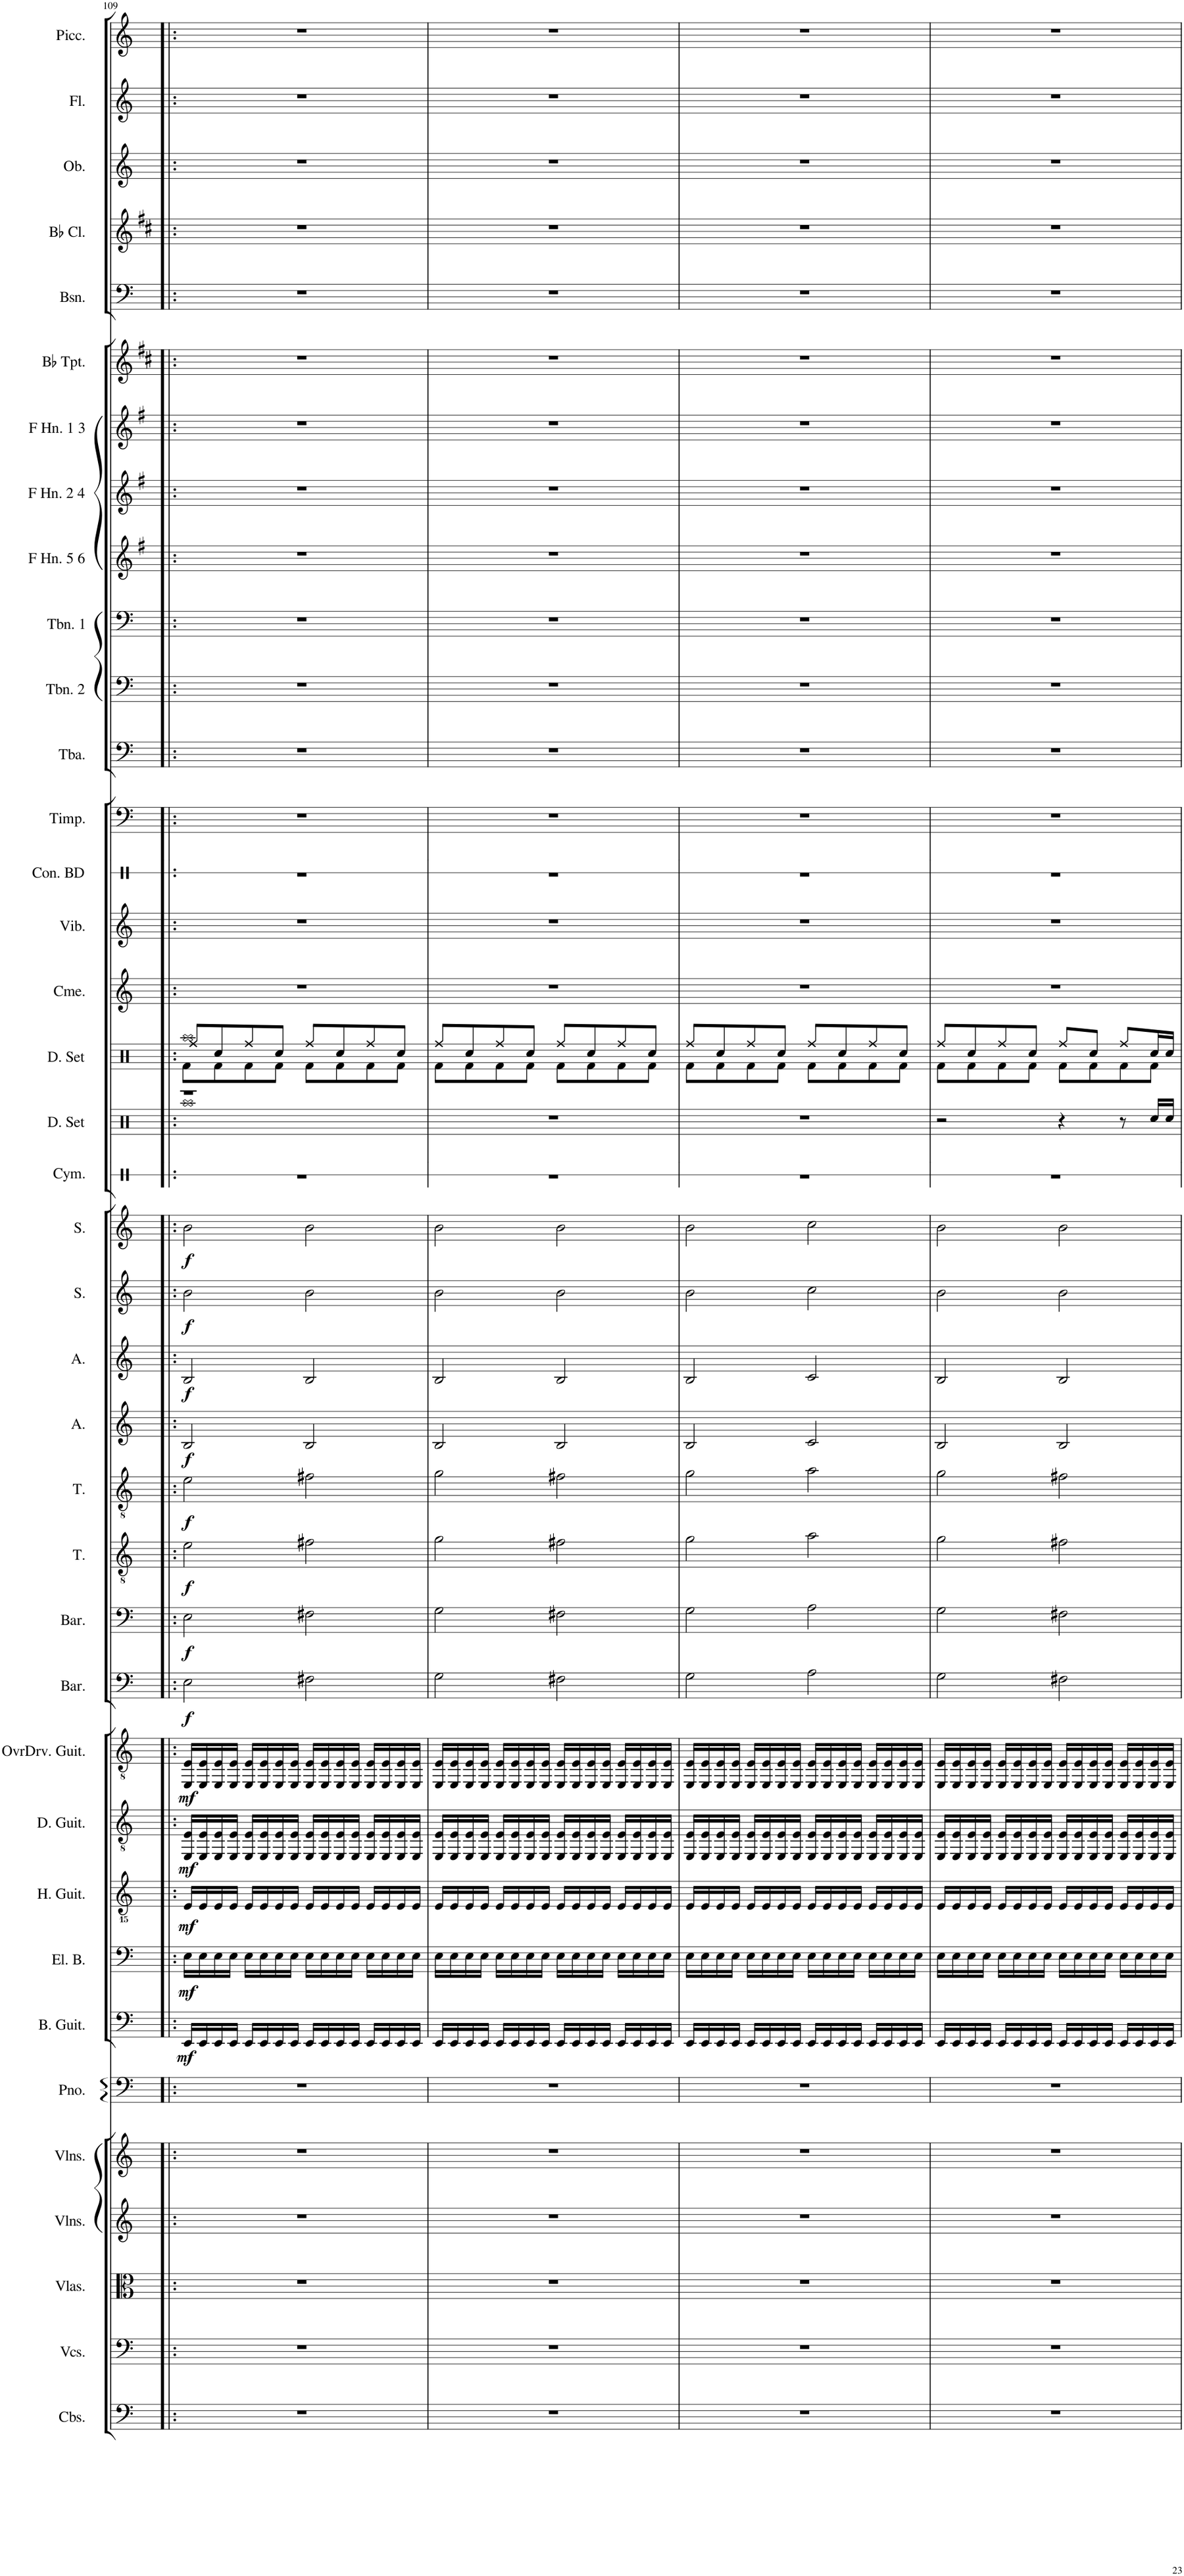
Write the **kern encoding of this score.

**kern	**kern	**kern	**kern	**kern	**kern	**kern	**dynam	**kern	**dynam	**kern	**dynam	**kern	**dynam	**kern	**dynam	**kern	**dynam	**kern	**dynam	**kern	**dynam	**kern	**dynam	**kern	**dynam	**kern	**dynam	**kern	**dynam	**kern	**dynam	**kern	**kern	**kern	**kern	**kern	**kern	**kern	**kern	**kern	**kern	**kern	**kern	**kern	**kern	**kern	**kern	**kern	**kern	**kern
*part38	*part37	*part36	*part35	*part34	*part33	*part32	*part32	*part31	*part31	*part30	*part30	*part29	*part29	*part28	*part28	*part27	*part27	*part26	*part26	*part25	*part25	*part24	*part24	*part23	*part23	*part22	*part22	*part21	*part21	*part20	*part20	*part19	*part18	*part17	*part16	*part15	*part14	*part13	*part12	*part11	*part10	*part9	*part8	*part7	*part6	*part5	*part4	*part3	*part2	*part1
*staff38	*staff37	*staff36	*staff35	*staff34	*staff33	*staff32	*staff32	*staff31	*staff31	*staff30	*staff30	*staff29	*staff29	*staff28	*staff28	*staff27	*staff27	*staff26	*staff26	*staff25	*staff25	*staff24	*staff24	*staff23	*staff23	*staff22	*staff22	*staff21	*staff21	*staff20	*staff20	*staff19	*staff18	*staff17	*staff16	*staff15	*staff14	*staff13	*staff12	*staff11	*staff10	*staff9	*staff8	*staff7	*staff6	*staff5	*staff4	*staff3	*staff2	*staff1
*I"Contrabasses	*I"Violoncellos	*I"Violas	*I"Violins	*I"Violins	*I"Piano	*I"Bass Guitar	*	*I"Electric Bass	*	*I"Guitar Harmonics	*	*I"Distortion Guitar	*	*I"Overdrive Guitar	*	*I"Baritone	*	*I"Baritone	*	*I"Tenor	*	*I"Tenor	*	*I"Alto	*	*I"Alto	*	*I"Soprano	*	*I"Soprano	*	*I"Cymbal	*I"Drumset	*I"Drumset	*I"Chimes	*I"Vibraphone	*I"Concert Bass Drum	*I"Timpani	*I"Tuba	*I"Trombone 2	*I"Trombone 1	*I"F Horn 5  6	*I"F Horn 2 4	*I"F Horn 1 3	*I"Bb Trumpet	*I"Bassoons	*I"Bb Clarinet	*I"Oboes	*I"Flutes	*I"Piccolo
*I'Cbs.	*I'Vcs.	*I'Vlas.	*I'Vlns.	*I'Vlns.	*I'Pno.	*I'B. Guit.	*	*I'El. B.	*	*	*	*I'D. Guit.	*	*I'OvrDrv. Guit.	*	*I'Bar.	*	*I'Bar.	*	*I'T.	*	*I'T.	*	*I'A.	*	*I'A.	*	*I'S.	*	*I'S.	*	*I'Cym.	*I'D. Set	*I'D. Set	*I'Cme.	*I'Vib.	*I'Con. BD	*I'Timp.	*I'Tba.	*I'Tbn. 2	*I'Tbn. 1	*I'F Hn. 5 6	*I'F Hn. 2 4	*I'F Hn. 1 3	*I'Bb Tpt.	*I'Bsn.	*I'Bb Cl.	*I'Ob.	*I'Fl.	*I'Picc.
!!LO:PB:g=z
*clefF4	*clefF4	*clefC3	*clefG2	*clefG2	*clefF4	*clefF4	*	*clefF4	*	*clefGvv2	*	*clefGv2	*	*clefGv2	*	*clefF4	*	*clefF4	*	*clefGv2	*	*clefGv2	*	*clefG2	*	*clefG2	*	*clefG2	*	*clefG2	*	*clefX	*clefX	*clefX	*clefG2	*clefG2	*clefX	*clefF4	*clefF4	*clefF4	*clefF4	*clefG2	*clefG2	*clefG2	*clefG2	*clefF4	*clefG2	*clefG2	*clefG2	*clefG2
*Trd7c12	*	*	*	*	*	*Trd7c12	*	*Trd7c12	*	*	*	*	*	*	*	*	*	*	*	*	*	*	*	*	*	*	*	*	*	*	*	*	*	*	*	*	*	*	*	*	*	*Trd4c7	*Trd4c7	*Trd4c7	*Trd1c2	*	*Trd1c2	*	*	*Trd-7c-12
*k[]	*k[]	*k[]	*k[]	*k[]	*k[]	*k[]	*	*k[]	*	*k[]	*	*k[]	*	*k[]	*	*k[]	*	*k[]	*	*k[]	*	*k[]	*	*k[]	*	*k[]	*	*k[]	*	*k[]	*	*k[]	*k[]	*k[]	*k[]	*k[]	*k[]	*k[]	*k[]	*k[]	*k[]	*k[f#]	*k[f#]	*k[f#]	*k[f#c#]	*k[]	*k[f#c#]	*k[]	*k[]	*k[]
*M4/4	*M4/4	*M4/4	*M4/4	*M4/4	*M4/4	*M4/4	*	*M4/4	*	*M4/4	*	*M4/4	*	*M4/4	*	*M4/4	*	*M4/4	*	*M4/4	*	*M4/4	*	*M4/4	*	*M4/4	*	*M4/4	*	*M4/4	*	*M4/4	*M4/4	*M4/4	*M4/4	*M4/4	*M4/4	*M4/4	*M4/4	*M4/4	*M4/4	*M4/4	*M4/4	*M4/4	*M4/4	*M4/4	*M4/4	*M4/4	*M4/4	*M4/4
=109!|:	=109!|:	=109!|:	=109!|:	=109!|:	=109!|:	=109!|:	=109!|:	=109!|:	=109!|:	=109!|:	=109!|:	=109!|:	=109!|:	=109!|:	=109!|:	=109!|:	=109!|:	=109!|:	=109!|:	=109!|:	=109!|:	=109!|:	=109!|:	=109!|:	=109!|:	=109!|:	=109!|:	=109!|:	=109!|:	=109!|:	=109!|:	=109!|:	=109!|:	=109!|:	=109!|:	=109!|:	=109!|:	=109!|:	=109!|:	=109!|:	=109!|:	=109!|:	=109!|:	=109!|:	=109!|:	=109!|:	=109!|:	=109!|:	=109!|:	=109!|:
*	*	*	*	*	*	*	*	*	*	*	*	*	*	*	*	*	*	*	*	*	*	*	*	*	*	*	*	*	*	*	*	*	*^	*^	*	*	*	*	*	*	*	*	*	*	*	*	*	*	*	*
*	*	*	*	*	*	*	*	*	*	*	*	*	*	*	*	*	*	*	*	*	*	*	*	*	*	*	*	*	*	*	*	*	*	*	*	*^	*	*	*	*	*	*	*	*	*	*	*	*	*	*	*	*
!	!	!	!	!	!	!	!LO:DY:b	!	!LO:DY:b	!	!LO:DY:b	!	!LO:DY:b	!	!LO:DY:b	!	!LO:DY:b	!	!LO:DY:b	!	!LO:DY:b	!	!LO:DY:b	!	!LO:DY:b	!	!LO:DY:b	!	!LO:DY:b	!	!LO:DY:b	!	!	!	!	!	!	!	!	!	!	!	!	!	!	!	!	!	!	!	!	!	!
1r	1r	1r	1r	1r	1r	16EE`/LL	mf	16E`\LL	mf	16EE`/LL	mf	16EE/` 16E/`LL	mf	16EE/` 16E/`LL	mf	2E\	f	2E\	f	2e\	f	2e\	f	2B/	f	2B^/	f	2b\	f	2b^\	f	1r	1r	1Raa^	8Rff/L	8Rf^\L	1Raa^	1r	1r	1r	1r	1r	1r	1r	1r	1r	1r	1r	1r	1r	1r	1r	1r
.	.	.	.	.	.	16EE`/	.	16E`\	.	16EE`/	.	16EE/` 16E/`	.	16EE/` 16E/`	.	.	.	.	.	.	.	.	.	.	.	.	.	.	.	.	.	.	.	.	.	.	.	.	.	.	.	.	.	.	.	.	.	.	.	.	.	.	.
.	.	.	.	.	.	16EE`/	.	16E`\	.	16EE`/	.	16EE/` 16E/`	.	16EE/` 16E/`	.	.	.	.	.	.	.	.	.	.	.	.	.	.	.	.	.	.	.	.	8Rcc^/	8Rf\	.	.	.	.	.	.	.	.	.	.	.	.	.	.	.	.	.
.	.	.	.	.	.	16EE`/JJ	.	16E`\JJ	.	16EE`/JJ	.	16EE/` 16E/`JJ	.	16EE/` 16E/`JJ	.	.	.	.	.	.	.	.	.	.	.	.	.	.	.	.	.	.	.	.	.	.	.	.	.	.	.	.	.	.	.	.	.	.	.	.	.	.	.
.	.	.	.	.	.	16EE`/LL	.	16E`\LL	.	16EE`/LL	.	16EE/` 16E/`LL	.	16EE/` 16E/`LL	.	.	.	.	.	.	.	.	.	.	.	.	.	.	.	.	.	.	.	.	8Rff/	8Rf^\	.	.	.	.	.	.	.	.	.	.	.	.	.	.	.	.	.
.	.	.	.	.	.	16EE`/	.	16E`\	.	16EE`/	.	16EE/` 16E/`	.	16EE/` 16E/`	.	.	.	.	.	.	.	.	.	.	.	.	.	.	.	.	.	.	.	.	.	.	.	.	.	.	.	.	.	.	.	.	.	.	.	.	.	.	.
.	.	.	.	.	.	16EE`/	.	16E`\	.	16EE`/	.	16EE/` 16E/`	.	16EE/` 16E/`	.	.	.	.	.	.	.	.	.	.	.	.	.	.	.	.	.	.	.	.	8Rcc^/J	8Rf\J	.	.	.	.	.	.	.	.	.	.	.	.	.	.	.	.	.
.	.	.	.	.	.	16EE`/JJ	.	16E`\JJ	.	16EE`/JJ	.	16EE/` 16E/`JJ	.	16EE/` 16E/`JJ	.	.	.	.	.	.	.	.	.	.	.	.	.	.	.	.	.	.	.	.	.	.	.	.	.	.	.	.	.	.	.	.	.	.	.	.	.	.	.
.	.	.	.	.	.	16EE`/LL	.	16E`\LL	.	16EE`/LL	.	16EE/` 16E/`LL	.	16EE/` 16E/`LL	.	2F#X\	.	2F#X\	.	2f#X\	.	2f#X\	.	2B/	.	2B^/	.	2b\	.	2b^\	.	.	.	.	8Rff/L	8Rf^\L	.	.	.	.	.	.	.	.	.	.	.	.	.	.	.	.	.
.	.	.	.	.	.	16EE`/	.	16E`\	.	16EE`/	.	16EE/` 16E/`	.	16EE/` 16E/`	.	.	.	.	.	.	.	.	.	.	.	.	.	.	.	.	.	.	.	.	.	.	.	.	.	.	.	.	.	.	.	.	.	.	.	.	.	.	.
.	.	.	.	.	.	16EE`/	.	16E`\	.	16EE`/	.	16EE/` 16E/`	.	16EE/` 16E/`	.	.	.	.	.	.	.	.	.	.	.	.	.	.	.	.	.	.	.	.	8Rcc^/	8Rf\	.	.	.	.	.	.	.	.	.	.	.	.	.	.	.	.	.
.	.	.	.	.	.	16EE`/JJ	.	16E`\JJ	.	16EE`/JJ	.	16EE/` 16E/`JJ	.	16EE/` 16E/`JJ	.	.	.	.	.	.	.	.	.	.	.	.	.	.	.	.	.	.	.	.	.	.	.	.	.	.	.	.	.	.	.	.	.	.	.	.	.	.	.
.	.	.	.	.	.	16EE`/LL	.	16E`\LL	.	16EE`/LL	.	16EE/` 16E/`LL	.	16EE/` 16E/`LL	.	.	.	.	.	.	.	.	.	.	.	.	.	.	.	.	.	.	.	.	8Rff/	8Rf^\	.	.	.	.	.	.	.	.	.	.	.	.	.	.	.	.	.
.	.	.	.	.	.	16EE`/	.	16E`\	.	16EE`/	.	16EE/` 16E/`	.	16EE/` 16E/`	.	.	.	.	.	.	.	.	.	.	.	.	.	.	.	.	.	.	.	.	.	.	.	.	.	.	.	.	.	.	.	.	.	.	.	.	.	.	.
.	.	.	.	.	.	16EE`/	.	16E`\	.	16EE`/	.	16EE/` 16E/`	.	16EE/` 16E/`	.	.	.	.	.	.	.	.	.	.	.	.	.	.	.	.	.	.	.	.	8Rcc^/J	8Rf\J	.	.	.	.	.	.	.	.	.	.	.	.	.	.	.	.	.
.	.	.	.	.	.	16EE`/JJ	.	16E`\JJ	.	16EE`/JJ	.	16EE/` 16E/`JJ	.	16EE/` 16E/`JJ	.	.	.	.	.	.	.	.	.	.	.	.	.	.	.	.	.	.	.	.	.	.	.	.	.	.	.	.	.	.	.	.	.	.	.	.	.	.	.
*	*	*	*	*	*	*	*	*	*	*	*	*	*	*	*	*	*	*	*	*	*	*	*	*	*	*	*	*	*	*	*	*	*v	*v	*	*	*	*	*	*	*	*	*	*	*	*	*	*	*	*	*	*	*
*	*	*	*	*	*	*	*	*	*	*	*	*	*	*	*	*	*	*	*	*	*	*	*	*	*	*	*	*	*	*	*	*	*	*	*v	*v	*	*	*	*	*	*	*	*	*	*	*	*	*	*	*	*
=110	=110	=110	=110	=110	=110	=110	=110	=110	=110	=110	=110	=110	=110	=110	=110	=110	=110	=110	=110	=110	=110	=110	=110	=110	=110	=110	=110	=110	=110	=110	=110	=110	=110	=110	=110	=110	=110	=110	=110	=110	=110	=110	=110	=110	=110	=110	=110	=110	=110	=110	=110
1r	1r	1r	1r	1r	1r	16EE`/LL	.	16E`\LL	.	16EE`/LL	.	16EE/` 16E/`LL	.	16EE/` 16E/`LL	.	2G\	.	2G\	.	2g\	.	2g\	.	2B/	.	2B^/	.	2b\	.	2b^\	.	1r	1r	8Rff/L	8Rf^\L	1r	1r	1r	1r	1r	1r	1r	1r	1r	1r	1r	1r	1r	1r	1r	1r
.	.	.	.	.	.	16EE`/	.	16E`\	.	16EE`/	.	16EE/` 16E/`	.	16EE/` 16E/`	.	.	.	.	.	.	.	.	.	.	.	.	.	.	.	.	.	.	.	.	.	.	.	.	.	.	.	.	.	.	.	.	.	.	.	.	.
.	.	.	.	.	.	16EE`/	.	16E`\	.	16EE`/	.	16EE/` 16E/`	.	16EE/` 16E/`	.	.	.	.	.	.	.	.	.	.	.	.	.	.	.	.	.	.	.	8Rcc^/	8Rf\	.	.	.	.	.	.	.	.	.	.	.	.	.	.	.	.
.	.	.	.	.	.	16EE`/JJ	.	16E`\JJ	.	16EE`/JJ	.	16EE/` 16E/`JJ	.	16EE/` 16E/`JJ	.	.	.	.	.	.	.	.	.	.	.	.	.	.	.	.	.	.	.	.	.	.	.	.	.	.	.	.	.	.	.	.	.	.	.	.	.
.	.	.	.	.	.	16EE`/LL	.	16E`\LL	.	16EE`/LL	.	16EE/` 16E/`LL	.	16EE/` 16E/`LL	.	.	.	.	.	.	.	.	.	.	.	.	.	.	.	.	.	.	.	8Rff/	8Rf^\	.	.	.	.	.	.	.	.	.	.	.	.	.	.	.	.
.	.	.	.	.	.	16EE`/	.	16E`\	.	16EE`/	.	16EE/` 16E/`	.	16EE/` 16E/`	.	.	.	.	.	.	.	.	.	.	.	.	.	.	.	.	.	.	.	.	.	.	.	.	.	.	.	.	.	.	.	.	.	.	.	.	.
.	.	.	.	.	.	16EE`/	.	16E`\	.	16EE`/	.	16EE/` 16E/`	.	16EE/` 16E/`	.	.	.	.	.	.	.	.	.	.	.	.	.	.	.	.	.	.	.	8Rcc^/J	8Rf\J	.	.	.	.	.	.	.	.	.	.	.	.	.	.	.	.
.	.	.	.	.	.	16EE`/JJ	.	16E`\JJ	.	16EE`/JJ	.	16EE/` 16E/`JJ	.	16EE/` 16E/`JJ	.	.	.	.	.	.	.	.	.	.	.	.	.	.	.	.	.	.	.	.	.	.	.	.	.	.	.	.	.	.	.	.	.	.	.	.	.
.	.	.	.	.	.	16EE`/LL	.	16E`\LL	.	16EE`/LL	.	16EE/` 16E/`LL	.	16EE/` 16E/`LL	.	2F#X\	.	2F#X\	.	2f#X\	.	2f#X\	.	2B/	.	2B^/	.	2b\	.	2b^\	.	.	.	8Rff/L	8Rf^\L	.	.	.	.	.	.	.	.	.	.	.	.	.	.	.	.
.	.	.	.	.	.	16EE`/	.	16E`\	.	16EE`/	.	16EE/` 16E/`	.	16EE/` 16E/`	.	.	.	.	.	.	.	.	.	.	.	.	.	.	.	.	.	.	.	.	.	.	.	.	.	.	.	.	.	.	.	.	.	.	.	.	.
.	.	.	.	.	.	16EE`/	.	16E`\	.	16EE`/	.	16EE/` 16E/`	.	16EE/` 16E/`	.	.	.	.	.	.	.	.	.	.	.	.	.	.	.	.	.	.	.	8Rcc^/	8Rf\	.	.	.	.	.	.	.	.	.	.	.	.	.	.	.	.
.	.	.	.	.	.	16EE`/JJ	.	16E`\JJ	.	16EE`/JJ	.	16EE/` 16E/`JJ	.	16EE/` 16E/`JJ	.	.	.	.	.	.	.	.	.	.	.	.	.	.	.	.	.	.	.	.	.	.	.	.	.	.	.	.	.	.	.	.	.	.	.	.	.
.	.	.	.	.	.	16EE`/LL	.	16E`\LL	.	16EE`/LL	.	16EE/` 16E/`LL	.	16EE/` 16E/`LL	.	.	.	.	.	.	.	.	.	.	.	.	.	.	.	.	.	.	.	8Rff/	8Rf^\	.	.	.	.	.	.	.	.	.	.	.	.	.	.	.	.
.	.	.	.	.	.	16EE`/	.	16E`\	.	16EE`/	.	16EE/` 16E/`	.	16EE/` 16E/`	.	.	.	.	.	.	.	.	.	.	.	.	.	.	.	.	.	.	.	.	.	.	.	.	.	.	.	.	.	.	.	.	.	.	.	.	.
.	.	.	.	.	.	16EE`/	.	16E`\	.	16EE`/	.	16EE/` 16E/`	.	16EE/` 16E/`	.	.	.	.	.	.	.	.	.	.	.	.	.	.	.	.	.	.	.	8Rcc^/J	8Rf\J	.	.	.	.	.	.	.	.	.	.	.	.	.	.	.	.
.	.	.	.	.	.	16EE`/JJ	.	16E`\JJ	.	16EE`/JJ	.	16EE/` 16E/`JJ	.	16EE/` 16E/`JJ	.	.	.	.	.	.	.	.	.	.	.	.	.	.	.	.	.	.	.	.	.	.	.	.	.	.	.	.	.	.	.	.	.	.	.	.	.
=111	=111	=111	=111	=111	=111	=111	=111	=111	=111	=111	=111	=111	=111	=111	=111	=111	=111	=111	=111	=111	=111	=111	=111	=111	=111	=111	=111	=111	=111	=111	=111	=111	=111	=111	=111	=111	=111	=111	=111	=111	=111	=111	=111	=111	=111	=111	=111	=111	=111	=111	=111
1r	1r	1r	1r	1r	1r	16EE`/LL	.	16E`\LL	.	16EE`/LL	.	16EE/` 16E/`LL	.	16EE/` 16E/`LL	.	2G\	.	2G\	.	2g\	.	2g\	.	2B/	.	2B^/	.	2b\	.	2b^\	.	1r	1r	8Rff/L	8Rf^\L	1r	1r	1r	1r	1r	1r	1r	1r	1r	1r	1r	1r	1r	1r	1r	1r
.	.	.	.	.	.	16EE`/	.	16E`\	.	16EE`/	.	16EE/` 16E/`	.	16EE/` 16E/`	.	.	.	.	.	.	.	.	.	.	.	.	.	.	.	.	.	.	.	.	.	.	.	.	.	.	.	.	.	.	.	.	.	.	.	.	.
.	.	.	.	.	.	16EE`/	.	16E`\	.	16EE`/	.	16EE/` 16E/`	.	16EE/` 16E/`	.	.	.	.	.	.	.	.	.	.	.	.	.	.	.	.	.	.	.	8Rcc^/	8Rf\	.	.	.	.	.	.	.	.	.	.	.	.	.	.	.	.
.	.	.	.	.	.	16EE`/JJ	.	16E`\JJ	.	16EE`/JJ	.	16EE/` 16E/`JJ	.	16EE/` 16E/`JJ	.	.	.	.	.	.	.	.	.	.	.	.	.	.	.	.	.	.	.	.	.	.	.	.	.	.	.	.	.	.	.	.	.	.	.	.	.
.	.	.	.	.	.	16EE`/LL	.	16E`\LL	.	16EE`/LL	.	16EE/` 16E/`LL	.	16EE/` 16E/`LL	.	.	.	.	.	.	.	.	.	.	.	.	.	.	.	.	.	.	.	8Rff/	8Rf^\	.	.	.	.	.	.	.	.	.	.	.	.	.	.	.	.
.	.	.	.	.	.	16EE`/	.	16E`\	.	16EE`/	.	16EE/` 16E/`	.	16EE/` 16E/`	.	.	.	.	.	.	.	.	.	.	.	.	.	.	.	.	.	.	.	.	.	.	.	.	.	.	.	.	.	.	.	.	.	.	.	.	.
.	.	.	.	.	.	16EE`/	.	16E`\	.	16EE`/	.	16EE/` 16E/`	.	16EE/` 16E/`	.	.	.	.	.	.	.	.	.	.	.	.	.	.	.	.	.	.	.	8Rcc^/J	8Rf\J	.	.	.	.	.	.	.	.	.	.	.	.	.	.	.	.
.	.	.	.	.	.	16EE`/JJ	.	16E`\JJ	.	16EE`/JJ	.	16EE/` 16E/`JJ	.	16EE/` 16E/`JJ	.	.	.	.	.	.	.	.	.	.	.	.	.	.	.	.	.	.	.	.	.	.	.	.	.	.	.	.	.	.	.	.	.	.	.	.	.
.	.	.	.	.	.	16EE`/LL	.	16E`\LL	.	16EE`/LL	.	16EE/` 16E/`LL	.	16EE/` 16E/`LL	.	2A\	.	2A\	.	2a\	.	2a\	.	2c/	.	2c^/	.	2cc\	.	2cc^\	.	.	.	8Rff/L	8Rf^\L	.	.	.	.	.	.	.	.	.	.	.	.	.	.	.	.
.	.	.	.	.	.	16EE`/	.	16E`\	.	16EE`/	.	16EE/` 16E/`	.	16EE/` 16E/`	.	.	.	.	.	.	.	.	.	.	.	.	.	.	.	.	.	.	.	.	.	.	.	.	.	.	.	.	.	.	.	.	.	.	.	.	.
.	.	.	.	.	.	16EE`/	.	16E`\	.	16EE`/	.	16EE/` 16E/`	.	16EE/` 16E/`	.	.	.	.	.	.	.	.	.	.	.	.	.	.	.	.	.	.	.	8Rcc^/	8Rf\	.	.	.	.	.	.	.	.	.	.	.	.	.	.	.	.
.	.	.	.	.	.	16EE`/JJ	.	16E`\JJ	.	16EE`/JJ	.	16EE/` 16E/`JJ	.	16EE/` 16E/`JJ	.	.	.	.	.	.	.	.	.	.	.	.	.	.	.	.	.	.	.	.	.	.	.	.	.	.	.	.	.	.	.	.	.	.	.	.	.
.	.	.	.	.	.	16EE`/LL	.	16E`\LL	.	16EE`/LL	.	16EE/` 16E/`LL	.	16EE/` 16E/`LL	.	.	.	.	.	.	.	.	.	.	.	.	.	.	.	.	.	.	.	8Rff/	8Rf^\	.	.	.	.	.	.	.	.	.	.	.	.	.	.	.	.
.	.	.	.	.	.	16EE`/	.	16E`\	.	16EE`/	.	16EE/` 16E/`	.	16EE/` 16E/`	.	.	.	.	.	.	.	.	.	.	.	.	.	.	.	.	.	.	.	.	.	.	.	.	.	.	.	.	.	.	.	.	.	.	.	.	.
.	.	.	.	.	.	16EE`/	.	16E`\	.	16EE`/	.	16EE/` 16E/`	.	16EE/` 16E/`	.	.	.	.	.	.	.	.	.	.	.	.	.	.	.	.	.	.	.	8Rcc^/J	8Rf\J	.	.	.	.	.	.	.	.	.	.	.	.	.	.	.	.
.	.	.	.	.	.	16EE`/JJ	.	16E`\JJ	.	16EE`/JJ	.	16EE/` 16E/`JJ	.	16EE/` 16E/`JJ	.	.	.	.	.	.	.	.	.	.	.	.	.	.	.	.	.	.	.	.	.	.	.	.	.	.	.	.	.	.	.	.	.	.	.	.	.
=112	=112	=112	=112	=112	=112	=112	=112	=112	=112	=112	=112	=112	=112	=112	=112	=112	=112	=112	=112	=112	=112	=112	=112	=112	=112	=112	=112	=112	=112	=112	=112	=112	=112	=112	=112	=112	=112	=112	=112	=112	=112	=112	=112	=112	=112	=112	=112	=112	=112	=112	=112
1r	1r	1r	1r	1r	1r	16EE`/LL	.	16E`\LL	.	16EE`/LL	.	16EE/` 16E/`LL	.	16EE/` 16E/`LL	.	2G\	.	2G\	.	2g\	.	2g\	.	2B/	.	2B^/	.	2b\	.	2b^\	.	1r	2r	8Rff/L	8Rf^\L	1r	1r	1r	1r	1r	1r	1r	1r	1r	1r	1r	1r	1r	1r	1r	1r
.	.	.	.	.	.	16EE`/	.	16E`\	.	16EE`/	.	16EE/` 16E/`	.	16EE/` 16E/`	.	.	.	.	.	.	.	.	.	.	.	.	.	.	.	.	.	.	.	.	.	.	.	.	.	.	.	.	.	.	.	.	.	.	.	.	.
.	.	.	.	.	.	16EE`/	.	16E`\	.	16EE`/	.	16EE/` 16E/`	.	16EE/` 16E/`	.	.	.	.	.	.	.	.	.	.	.	.	.	.	.	.	.	.	.	8Rcc^/	8Rf\	.	.	.	.	.	.	.	.	.	.	.	.	.	.	.	.
.	.	.	.	.	.	16EE`/JJ	.	16E`\JJ	.	16EE`/JJ	.	16EE/` 16E/`JJ	.	16EE/` 16E/`JJ	.	.	.	.	.	.	.	.	.	.	.	.	.	.	.	.	.	.	.	.	.	.	.	.	.	.	.	.	.	.	.	.	.	.	.	.	.
.	.	.	.	.	.	16EE`/LL	.	16E`\LL	.	16EE`/LL	.	16EE/` 16E/`LL	.	16EE/` 16E/`LL	.	.	.	.	.	.	.	.	.	.	.	.	.	.	.	.	.	.	.	8Rff/	8Rf^\	.	.	.	.	.	.	.	.	.	.	.	.	.	.	.	.
.	.	.	.	.	.	16EE`/	.	16E`\	.	16EE`/	.	16EE/` 16E/`	.	16EE/` 16E/`	.	.	.	.	.	.	.	.	.	.	.	.	.	.	.	.	.	.	.	.	.	.	.	.	.	.	.	.	.	.	.	.	.	.	.	.	.
.	.	.	.	.	.	16EE`/	.	16E`\	.	16EE`/	.	16EE/` 16E/`	.	16EE/` 16E/`	.	.	.	.	.	.	.	.	.	.	.	.	.	.	.	.	.	.	.	8Rcc^/J	8Rf\J	.	.	.	.	.	.	.	.	.	.	.	.	.	.	.	.
.	.	.	.	.	.	16EE`/JJ	.	16E`\JJ	.	16EE`/JJ	.	16EE/` 16E/`JJ	.	16EE/` 16E/`JJ	.	.	.	.	.	.	.	.	.	.	.	.	.	.	.	.	.	.	.	.	.	.	.	.	.	.	.	.	.	.	.	.	.	.	.	.	.
.	.	.	.	.	.	16EE`/LL	.	16E`\LL	.	16EE`/LL	.	16EE/` 16E/`LL	.	16EE/` 16E/`LL	.	2F#X\	.	2F#X\	.	2f#X\	.	2f#X\	.	2B/	.	2B^/	.	2b\	.	2b^\	.	.	4r	8Rff/L	8Rf^\L	.	.	.	.	.	.	.	.	.	.	.	.	.	.	.	.
.	.	.	.	.	.	16EE`/	.	16E`\	.	16EE`/	.	16EE/` 16E/`	.	16EE/` 16E/`	.	.	.	.	.	.	.	.	.	.	.	.	.	.	.	.	.	.	.	.	.	.	.	.	.	.	.	.	.	.	.	.	.	.	.	.	.
.	.	.	.	.	.	16EE`/	.	16E`\	.	16EE`/	.	16EE/` 16E/`	.	16EE/` 16E/`	.	.	.	.	.	.	.	.	.	.	.	.	.	.	.	.	.	.	.	8Rcc^/J	8Rf\	.	.	.	.	.	.	.	.	.	.	.	.	.	.	.	.
.	.	.	.	.	.	16EE`/JJ	.	16E`\JJ	.	16EE`/JJ	.	16EE/` 16E/`JJ	.	16EE/` 16E/`JJ	.	.	.	.	.	.	.	.	.	.	.	.	.	.	.	.	.	.	.	.	.	.	.	.	.	.	.	.	.	.	.	.	.	.	.	.	.
.	.	.	.	.	.	16EE`/LL	.	16E`\LL	.	16EE`/LL	.	16EE/` 16E/`LL	.	16EE/` 16E/`LL	.	.	.	.	.	.	.	.	.	.	.	.	.	.	.	.	.	.	8r	8Rff/L	8Rf^\	.	.	.	.	.	.	.	.	.	.	.	.	.	.	.	.
.	.	.	.	.	.	16EE`/	.	16E`\	.	16EE`/	.	16EE/` 16E/`	.	16EE/` 16E/`	.	.	.	.	.	.	.	.	.	.	.	.	.	.	.	.	.	.	.	.	.	.	.	.	.	.	.	.	.	.	.	.	.	.	.	.	.
.	.	.	.	.	.	16EE`/	.	16E`\	.	16EE`/	.	16EE/` 16E/`	.	16EE/` 16E/`	.	.	.	.	.	.	.	.	.	.	.	.	.	.	.	.	.	.	16Rcc^/LL	16Rcc^/L	8Rf\J	.	.	.	.	.	.	.	.	.	.	.	.	.	.	.	.
.	.	.	.	.	.	16EE`/JJ	.	16E`\JJ	.	16EE`/JJ	.	16EE/` 16E/`JJ	.	16EE/` 16E/`JJ	.	.	.	.	.	.	.	.	.	.	.	.	.	.	.	.	.	.	16Rcc^/JJ	16Rcc^/JJ	.	.	.	.	.	.	.	.	.	.	.	.	.	.	.	.	.
*	*	*	*	*	*	*	*	*	*	*	*	*	*	*	*	*	*	*	*	*	*	*	*	*	*	*	*	*	*	*	*	*	*	*v	*v	*	*	*	*	*	*	*	*	*	*	*	*	*	*	*	*
=	=	=	=	=	=	=	=	=	=	=	=	=	=	=	=	=	=	=	=	=	=	=	=	=	=	=	=	=	=	=	=	=	=	=	=	=	=	=	=	=	=	=	=	=	=	=	=	=	=	=
*-	*-	*-	*-	*-	*-	*-	*-	*-	*-	*-	*-	*-	*-	*-	*-	*-	*-	*-	*-	*-	*-	*-	*-	*-	*-	*-	*-	*-	*-	*-	*-	*-	*-	*-	*-	*-	*-	*-	*-	*-	*-	*-	*-	*-	*-	*-	*-	*-	*-	*-
